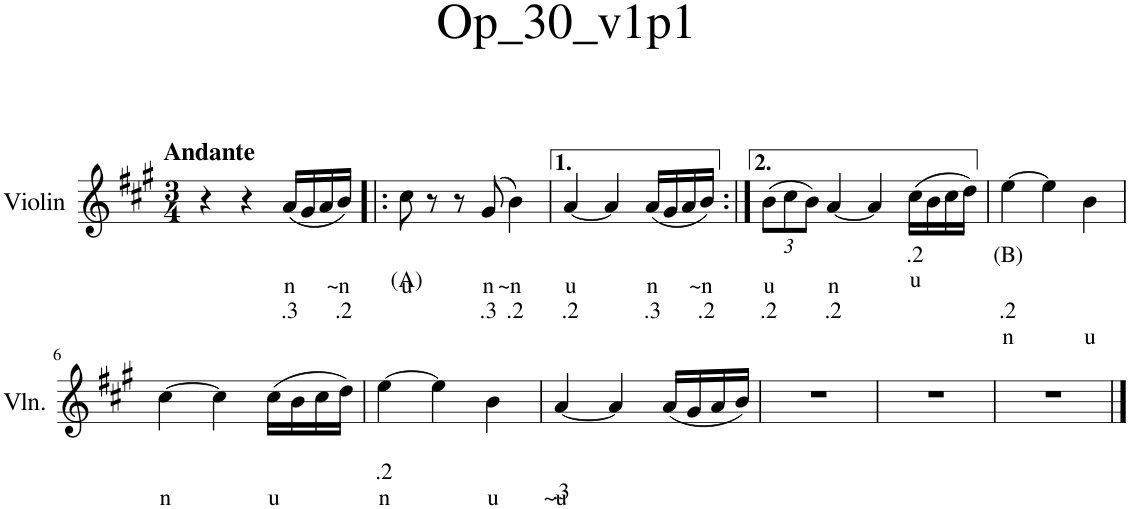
**kern	**text	**text	**text	**text
*part1	*part1	*part1	*part1	*part1
*staff1	*staff1	*staff1	*staff1	*staff1
*I"Violin	*	*	*	*
*I'Vln.	*	*	*	*
*clefG2	*	*	*	*
*k[f#c#g#]	*	*	*	*
*M3/4	*	*	*	*
=1	=1	=1	=1	=1
!LO:TX:a:B:t=Andante	!	!	!	!
4r	.	.	.	.
4r	.	.	.	.
!	!LO:LY:b	!LO:LY:b	!	!
(16a/LL	n	.3	.	.
16g#/	.	.	.	.
16a/	.	.	.	.
!	!LO:LY:b	!LO:LY:b	!	!
16b/JJ)	~n	.2	.	.
=2!|:	=2!|:	=2!|:	=2!|:	=2!|:
!	!LO:LY:b	!LO:LY:b	!	!
8cc#\	u	(A)	.	.
8r	.	.	.	.
8r	.	.	.	.
!	!LO:LY:b	!LO:LY:b	!	!
(8g#/	n	.3	.	.
!	!LO:LY:b	!LO:LY:b	!	!
4b\)	~n	.2	.	.
=3	=3	=3	=3	=3
!	!LO:LY:b	!LO:LY:b	!	!
[4a/	u	.2	.	.
4a/]	.	.	.	.
!	!LO:LY:b	!LO:LY:b	!	!
(16a/LL	n	.3	.	.
16g#/	.	.	.	.
16a/	.	.	.	.
!	!LO:LY:b	!LO:LY:b	!	!
16b/JJ)	~n	.2	.	.
=4:|!	=4:|!	=4:|!	=4:|!	=4:|!
*Xbrackettup	*	*	*	*
!	!LO:LY:b	!LO:LY:b	!	!
(12b\L	u	.2	.	.
12cc#\	.	.	.	.
12b\J)	.	.	.	.
!	!LO:LY:b	!LO:LY:b	!	!
[4a/	n	.2	.	.
4a/]	.	.	.	.
!	!LO:LY:b	!LO:LY:b	!	!
(16cc#\LL	.2	u	.	.
16b\	.	.	.	.
16cc#\	.	.	.	.
16dd\JJ)	.	.	.	.
=5	=5	=5	=5	=5
!	!LO:LY:b	!LO:LY:b	!LO:LY:b	!
[4ee\	(B)	.2	n	.
4ee\]	.	.	.	.
!	!	!	!LO:LY:b	!
4b\	.	.	u	.
!!LO:LB:g=z
=6	=6	=6	=6	=6
!	!	!	!LO:LY:b	!
[4cc#\	.	.	n	.
4cc#\]	.	.	.	.
!	!	!	!LO:LY:b	!
(16cc#\LL	.	.	u	.
16b\	.	.	.	.
16cc#\	.	.	.	.
16dd\JJ)	.	.	.	.
=7	=7	=7	=7	=7
!	!	!LO:LY:b	!LO:LY:b	!
[4ee\	.	.2	n	.
4ee\]	.	.	.	.
!	!	!	!LO:LY:b	!
4b\	.	.	u	.
=8	=8	=8	=8	=8
!	!	!	!LO:LY:b	!LO:LY:b
[4a/	.	.	~u	.3
4a/]	.	.	.	.
(16a/LL	.	.	.	.
16g#/	.	.	.	.
16a/	.	.	.	.
16b/JJ)	.	.	.	.
=9	=9	=9	=9	=9
2.r	.	.	.	.
=10	=10	=10	=10	=10
2.r	.	.	.	.
=11	=11	=11	=11	=11
2.r	.	.	.	.
==	==	==	==	==
*-	*-	*-	*-	*-
